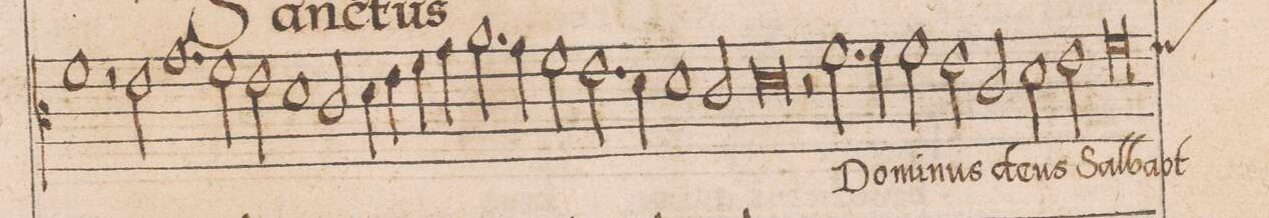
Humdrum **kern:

**kern	**text
*I"CANTVS	*
*clefC3	*
*k[]	*
*met(C|)	*
*M2/1	*
1f	.
=10-	=10-
2r	.
2e\	.
1.g	.
=11-	=11-
2f\	.
2e/	.
1d\	.
=12-	=12-
2c/	.
4d\	.
4e\	.
4f\	.
4g\	.
=13-	=13-
2.a\	.
4g\	.
2f\	.
2.e\	.
=14-	=14-
4d/	.
1d	.
2c/	.
=15-	=15-
0d	.
=16-	=16-
2r	.
2.f\	Do-
4f\	-mi-
2f\	-nus
=17-	=17-
2e\	de-
2c/	-us
2d/	Sab-
2e\	-ba-
=18-	=18-
*custos:f	*
0f	-oth
=19-	=19-
*-	*-
